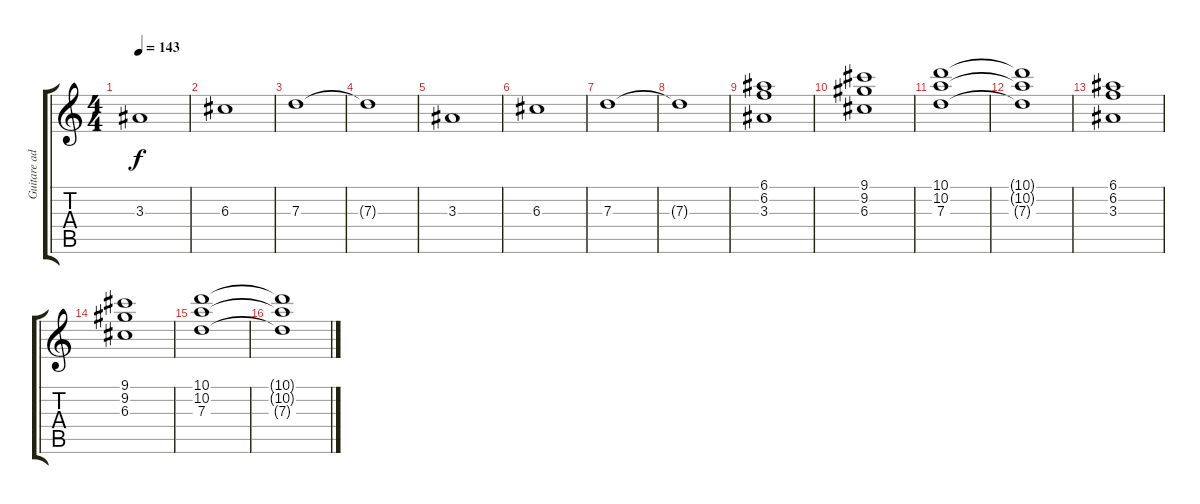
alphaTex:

\track ("Guitare aditionnelle" "Guitare ad") {instrument distortionguitar}
\staff {score tabs}
\tuning (E4 B3 G3 D3 A2 E2) {hide}
\ts (4 4)
\tempo 143
\clef g2
\ks c
3.3.1{dy f} |
6.3.1 |
7.3.1 |
7.3{t}.1 |
3.3.1 |
6.3.1 |
7.3.1 |
7.3{t}.1 |
(6.1 6.2 3.3).1 |
(9.1 9.2 6.3).1 |
(10.1 10.2 7.3).1 |
(10.1{t} 10.2{t} 7.3{t}).1 |
(6.1 6.2 3.3).1 |
(9.1 9.2 6.3).1 |
(10.1 10.2 7.3).1 |
(10.1{t} 10.2{t} 7.3{t}).1
